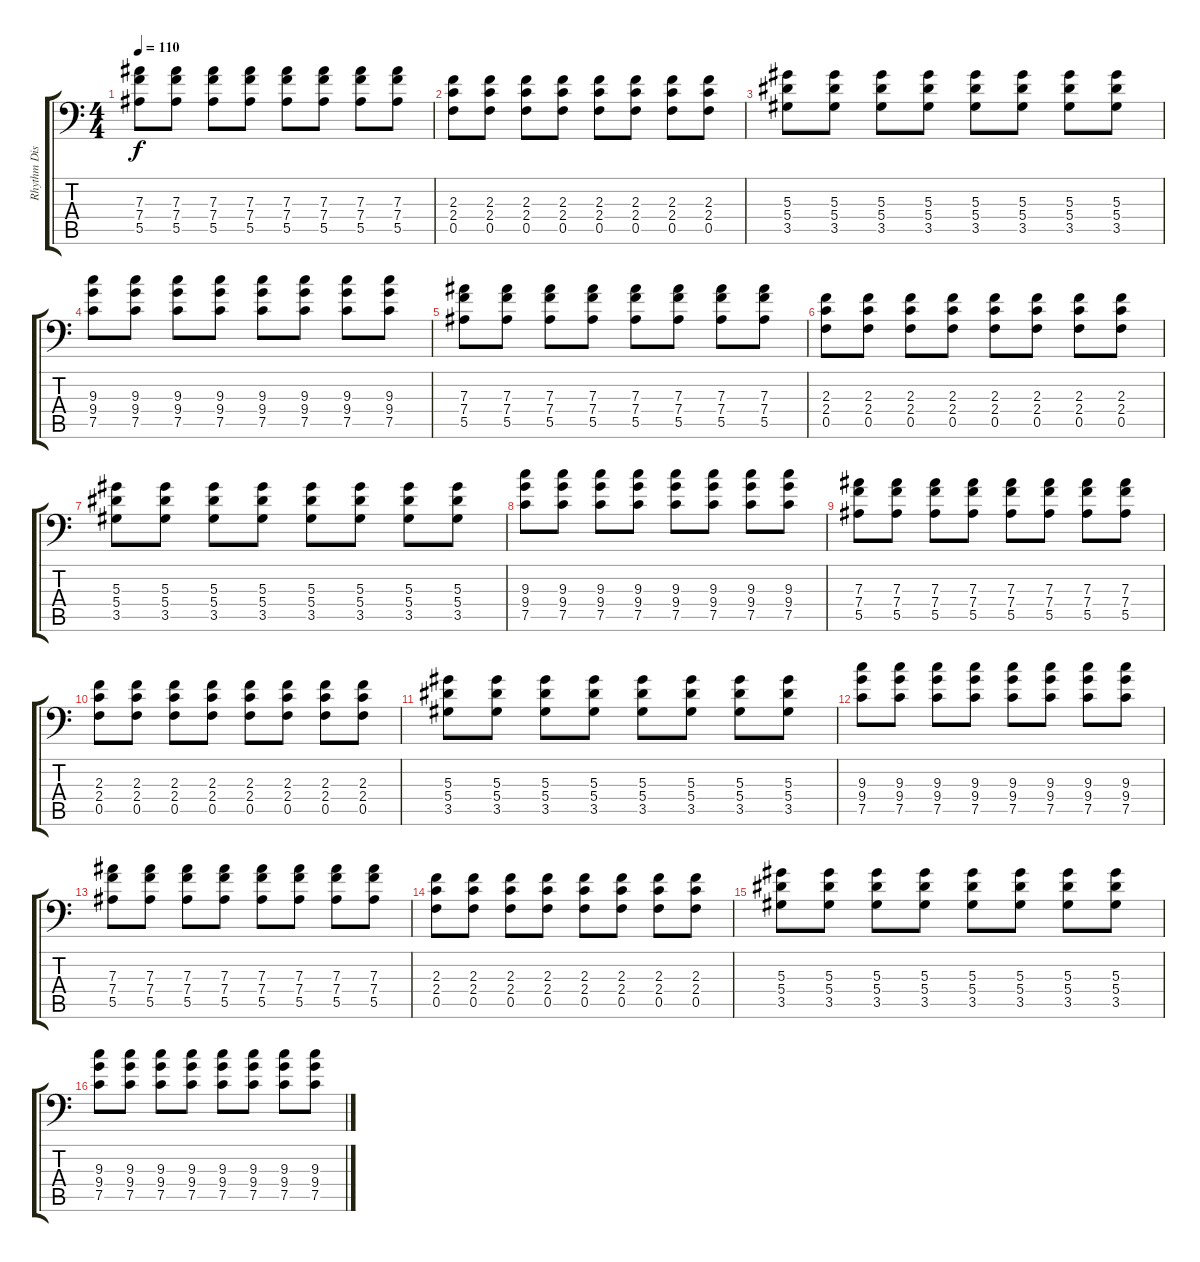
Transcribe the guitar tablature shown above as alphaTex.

\track ("Rhythm Distortion 2" "Rhythm Dis") {instrument distortionguitar}
\staff {score tabs}
\tuning (C4 G3 Eb3 Bb2 F2 Bb1) {hide}
\ts (4 4)
\tempo 110
\clef f4
\ks c
(7.3 7.4 5.5).8{dy f} (7.3 7.4 5.5).8 (7.3 7.4 5.5).8 (7.3 7.4 5.5).8 (7.3 7.4 5.5).8 (7.3 7.4 5.5).8 (7.3 7.4 5.5).8 (7.3 7.4 5.5).8 |
(2.3 2.4 0.5).8 (2.3 2.4 0.5).8 (2.3 2.4 0.5).8 (2.3 2.4 0.5).8 (2.3 2.4 0.5).8 (2.3 2.4 0.5).8 (2.3 2.4 0.5).8 (2.3 2.4 0.5).8 |
(5.3 5.4 3.5).8 (5.3 5.4 3.5).8 (5.3 5.4 3.5).8 (5.3 5.4 3.5).8 (5.3 5.4 3.5).8 (5.3 5.4 3.5).8 (5.3 5.4 3.5).8 (5.3 5.4 3.5).8 |
(9.3 9.4 7.5).8 (9.3 9.4 7.5).8 (9.3 9.4 7.5).8 (9.3 9.4 7.5).8 (9.3 9.4 7.5).8 (9.3 9.4 7.5).8 (9.3 9.4 7.5).8 (9.3 9.4 7.5).8 |
(7.3 7.4 5.5).8 (7.3 7.4 5.5).8 (7.3 7.4 5.5).8 (7.3 7.4 5.5).8 (7.3 7.4 5.5).8 (7.3 7.4 5.5).8 (7.3 7.4 5.5).8 (7.3 7.4 5.5).8 |
(2.3 2.4 0.5).8 (2.3 2.4 0.5).8 (2.3 2.4 0.5).8 (2.3 2.4 0.5).8 (2.3 2.4 0.5).8 (2.3 2.4 0.5).8 (2.3 2.4 0.5).8 (2.3 2.4 0.5).8 |
(5.3 5.4 3.5).8 (5.3 5.4 3.5).8 (5.3 5.4 3.5).8 (5.3 5.4 3.5).8 (5.3 5.4 3.5).8 (5.3 5.4 3.5).8 (5.3 5.4 3.5).8 (5.3 5.4 3.5).8 |
(9.3 9.4 7.5).8 (9.3 9.4 7.5).8 (9.3 9.4 7.5).8 (9.3 9.4 7.5).8 (9.3 9.4 7.5).8 (9.3 9.4 7.5).8 (9.3 9.4 7.5).8 (9.3 9.4 7.5).8 |
(7.3 7.4 5.5).8 (7.3 7.4 5.5).8 (7.3 7.4 5.5).8 (7.3 7.4 5.5).8 (7.3 7.4 5.5).8 (7.3 7.4 5.5).8 (7.3 7.4 5.5).8 (7.3 7.4 5.5).8 |
(2.3 2.4 0.5).8 (2.3 2.4 0.5).8 (2.3 2.4 0.5).8 (2.3 2.4 0.5).8 (2.3 2.4 0.5).8 (2.3 2.4 0.5).8 (2.3 2.4 0.5).8 (2.3 2.4 0.5).8 |
(5.3 5.4 3.5).8 (5.3 5.4 3.5).8 (5.3 5.4 3.5).8 (5.3 5.4 3.5).8 (5.3 5.4 3.5).8 (5.3 5.4 3.5).8 (5.3 5.4 3.5).8 (5.3 5.4 3.5).8 |
(9.3 9.4 7.5).8 (9.3 9.4 7.5).8 (9.3 9.4 7.5).8 (9.3 9.4 7.5).8 (9.3 9.4 7.5).8 (9.3 9.4 7.5).8 (9.3 9.4 7.5).8 (9.3 9.4 7.5).8 |
(7.3 7.4 5.5).8 (7.3 7.4 5.5).8 (7.3 7.4 5.5).8 (7.3 7.4 5.5).8 (7.3 7.4 5.5).8 (7.3 7.4 5.5).8 (7.3 7.4 5.5).8 (7.3 7.4 5.5).8 |
(2.3 2.4 0.5).8 (2.3 2.4 0.5).8 (2.3 2.4 0.5).8 (2.3 2.4 0.5).8 (2.3 2.4 0.5).8 (2.3 2.4 0.5).8 (2.3 2.4 0.5).8 (2.3 2.4 0.5).8 |
(5.3 5.4 3.5).8 (5.3 5.4 3.5).8 (5.3 5.4 3.5).8 (5.3 5.4 3.5).8 (5.3 5.4 3.5).8 (5.3 5.4 3.5).8 (5.3 5.4 3.5).8 (5.3 5.4 3.5).8 |
(9.3 9.4 7.5).8 (9.3 9.4 7.5).8 (9.3 9.4 7.5).8 (9.3 9.4 7.5).8 (9.3 9.4 7.5).8 (9.3 9.4 7.5).8 (9.3 9.4 7.5).8 (9.3 9.4 7.5).8
